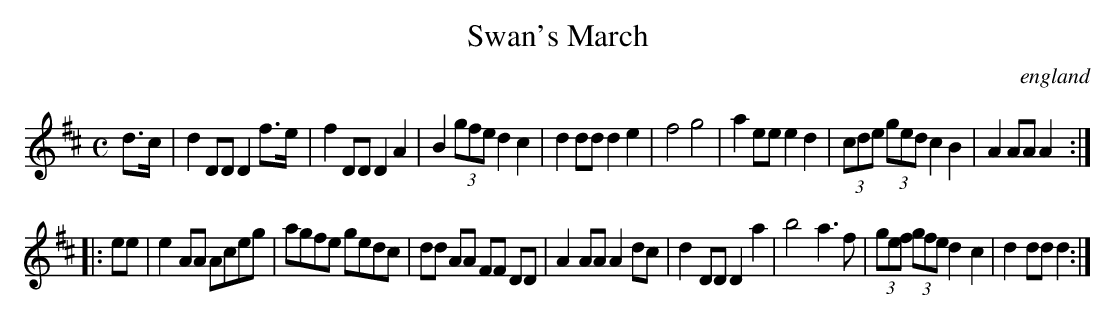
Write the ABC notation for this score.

X:1
T:Swan's March
O:england
M:C
K:D
d>c|d2DDD2f>e|f2DDD2A2|B2 (3gfe d2c2|d2ddd2e2|\
f4g4|a2eee2d2|(3cde (3ged c2B2|A2AAA2:|
|:ee|e2AA Aceg|agfe gedc|dd AA FF DD|A2AAA2dc|\
d2DDD2a2|b4a3f| (3gef (3gfe d2c2|d2ddd2:|
